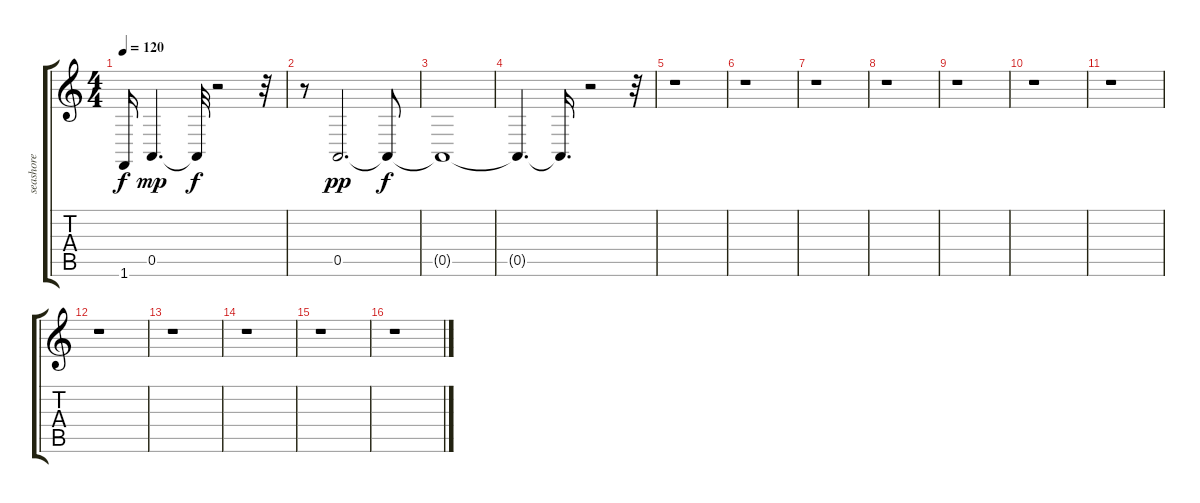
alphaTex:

\track ("seashore" "seashore") {instrument seashore}
\staff {score tabs}
\tuning (E4 B3 G3 D3 A2 E2) {hide}
\ts (4 4)
\tempo 120
\clef g2
\ks c
1.6{t}.16{dy f} 0.5.4{d dy mp} 0.5{t}.32{dy f} r.2 r.32 |
r.8 0.5.2{d dy pp} 0.5{t}.8{dy f} |
0.5{t}.1 |
0.5{t}.4{d} 0.5{t}.16{d} r.2 r.32 |
r.1 |
r.1 |
r.1 |
r.1 |
r.1 |
r.1 |
r.1 |
r.1 |
r.1 |
r.1 |
r.1 |
r.1
